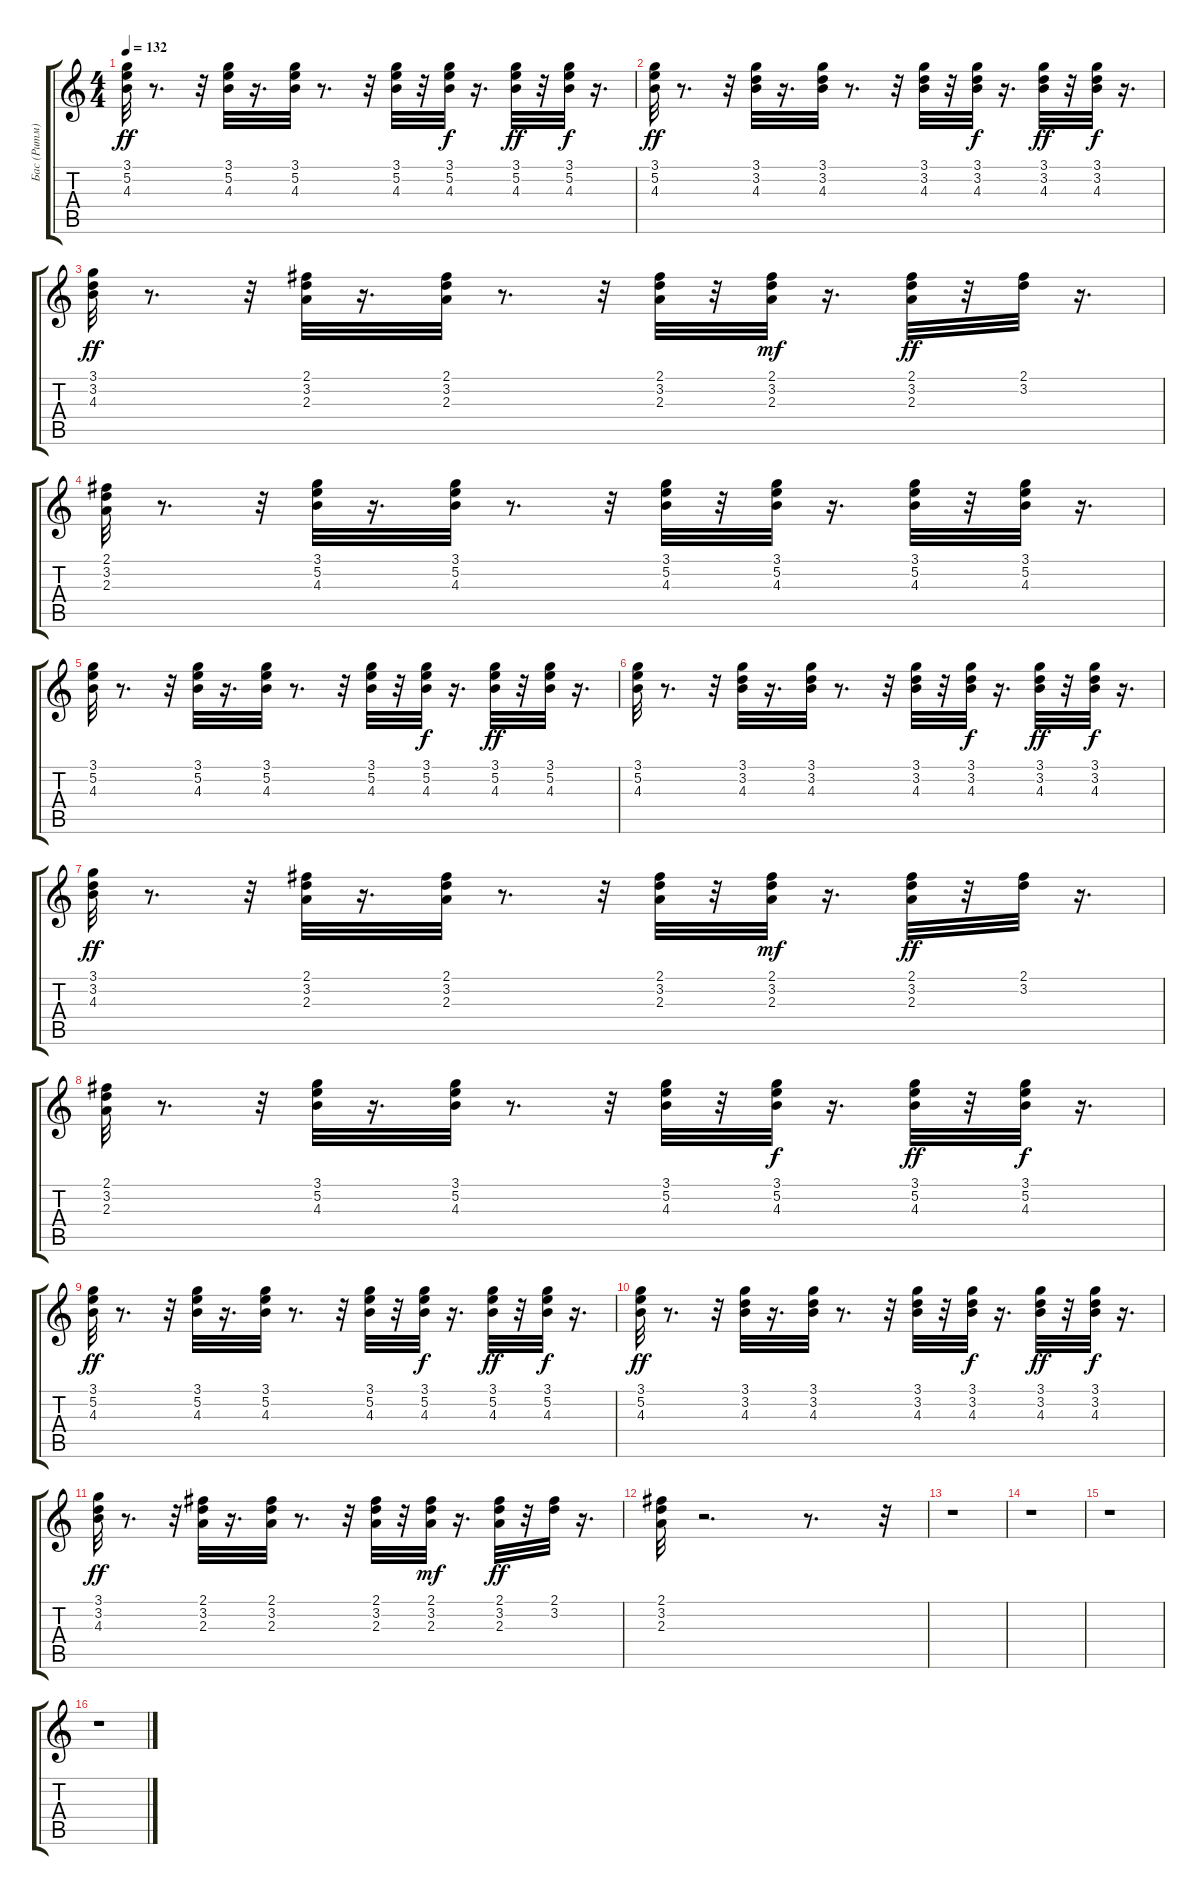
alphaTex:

\track ("Бас (Ритм)" "Бас (Ритм)") {instrument synthbass1}
\staff {score tabs}
\tuning (E4 B3 G3 D3 A2 E2) {hide}
\ts (4 4)
\tempo 132
\clef g2
\ks c
(3.1 5.2 4.3).32{dy ff} r.8{d} r.32 (3.1 5.2 4.3).32 r.16{d} (3.1 5.2 4.3).32 r.8{d} r.32 (3.1 5.2 4.3).32 r.32 (3.1 5.2 4.3).32{dy f} r.16{d} (3.1 5.2 4.3).32{dy ff} r.32 (3.1 5.2 4.3).32{dy f} r.16{d} |
(3.1 5.2 4.3).32{dy ff} r.8{d} r.32 (3.1 3.2 4.3).32 r.16{d} (3.1 3.2 4.3).32 r.8{d} r.32 (3.1 3.2 4.3).32 r.32 (3.1 3.2 4.3).32{dy f} r.16{d} (3.1 3.2 4.3).32{dy ff} r.32 (3.1 3.2 4.3).32{dy f} r.16{d} |
(3.1 3.2 4.3).32{dy ff} r.8{d} r.32 (2.1 3.2 2.3).32 r.16{d} (2.1 3.2 2.3).32 r.8{d} r.32 (2.1 3.2 2.3).32 r.32 (2.1 3.2 2.3).32{dy mf} r.16{d} (2.1 3.2 2.3).32{dy ff} r.32 (2.1 3.2).32 r.16{d} |
(2.1 3.2 2.3).32 r.8{d} r.32 (3.1 5.2 4.3).32 r.16{d} (3.1 5.2 4.3).32 r.8{d} r.32 (3.1 5.2 4.3).32 r.32 (3.1 5.2 4.3).32 r.16{d} (3.1 5.2 4.3).32 r.32 (3.1 5.2 4.3).32 r.16{d} |
(3.1 5.2 4.3).32 r.8{d} r.32 (3.1 5.2 4.3).32 r.16{d} (3.1 5.2 4.3).32 r.8{d} r.32 (3.1 5.2 4.3).32 r.32 (3.1 5.2 4.3).32{dy f} r.16{d} (3.1 5.2 4.3).32{dy ff} r.32 (3.1 5.2 4.3).32 r.16{d} |
(3.1 5.2 4.3).32 r.8{d} r.32 (3.1 3.2 4.3).32 r.16{d} (3.1 3.2 4.3).32 r.8{d} r.32 (3.1 3.2 4.3).32 r.32 (3.1 3.2 4.3).32{dy f} r.16{d} (3.1 3.2 4.3).32{dy ff} r.32 (3.1 3.2 4.3).32{dy f} r.16{d} |
(3.1 3.2 4.3).32{dy ff} r.8{d} r.32 (2.1 3.2 2.3).32 r.16{d} (2.1 3.2 2.3).32 r.8{d} r.32 (2.1 3.2 2.3).32 r.32 (2.1 3.2 2.3).32{dy mf} r.16{d} (2.1 3.2 2.3).32{dy ff} r.32 (2.1 3.2).32 r.16{d} |
(2.1 3.2 2.3).32 r.8{d} r.32 (3.1 5.2 4.3).32 r.16{d} (3.1 5.2 4.3).32 r.8{d} r.32 (3.1 5.2 4.3).32 r.32 (3.1 5.2 4.3).32{dy f} r.16{d} (3.1 5.2 4.3).32{dy ff} r.32 (3.1 5.2 4.3).32{dy f} r.16{d} |
(3.1 5.2 4.3).32{dy ff} r.8{d} r.32 (3.1 5.2 4.3).32 r.16{d} (3.1 5.2 4.3).32 r.8{d} r.32 (3.1 5.2 4.3).32 r.32 (3.1 5.2 4.3).32{dy f} r.16{d} (3.1 5.2 4.3).32{dy ff} r.32 (3.1 5.2 4.3).32{dy f} r.16{d} |
(3.1 5.2 4.3).32{dy ff} r.8{d} r.32 (3.1 3.2 4.3).32 r.16{d} (3.1 3.2 4.3).32 r.8{d} r.32 (3.1 3.2 4.3).32 r.32 (3.1 3.2 4.3).32{dy f} r.16{d} (3.1 3.2 4.3).32{dy ff} r.32 (3.1 3.2 4.3).32{dy f} r.16{d} |
(3.1 3.2 4.3).32{dy ff} r.8{d} r.32 (2.1 3.2 2.3).32 r.16{d} (2.1 3.2 2.3).32 r.8{d} r.32 (2.1 3.2 2.3).32 r.32 (2.1 3.2 2.3).32{dy mf} r.16{d} (2.1 3.2 2.3).32{dy ff} r.32 (2.1 3.2).32 r.16{d} |
(2.1 3.2 2.3).32 r.2{d} r.8{d} r.32 |
r.1 |
r.1 |
r.1 |
r.1
